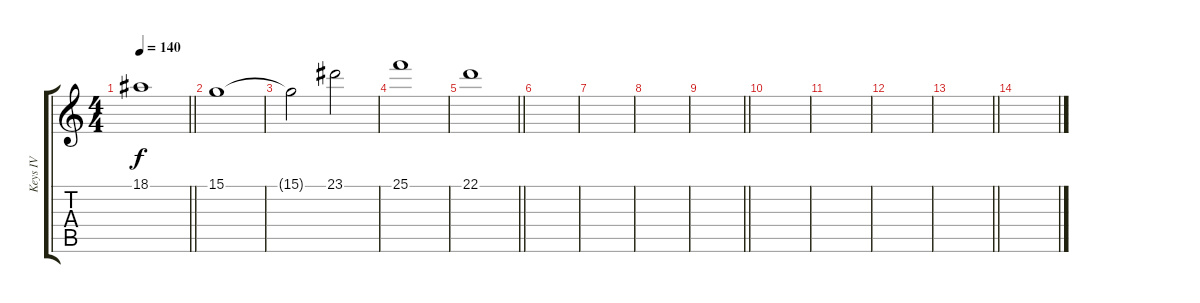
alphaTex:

\track ("Keys IV" "Keys IV") {instrument stringensemble2}
\staff {score tabs}
\tuning (E4 B3 G3 D3 A2 E2) {hide}
\ts (4 4)
\tempo 140
\clef g2
\barLineRight lightlight
\ks c
18.1.1{dy f} |
15.1.1 |
15.1{t}.2 23.1.2 |
25.1.1 |
\barLineRight lightlight
22.1.1 |
\section ("" "")
|
|
|
\barLineRight lightlight
|
|
|
|
\barLineRight lightlight
|
\section ("" "")
